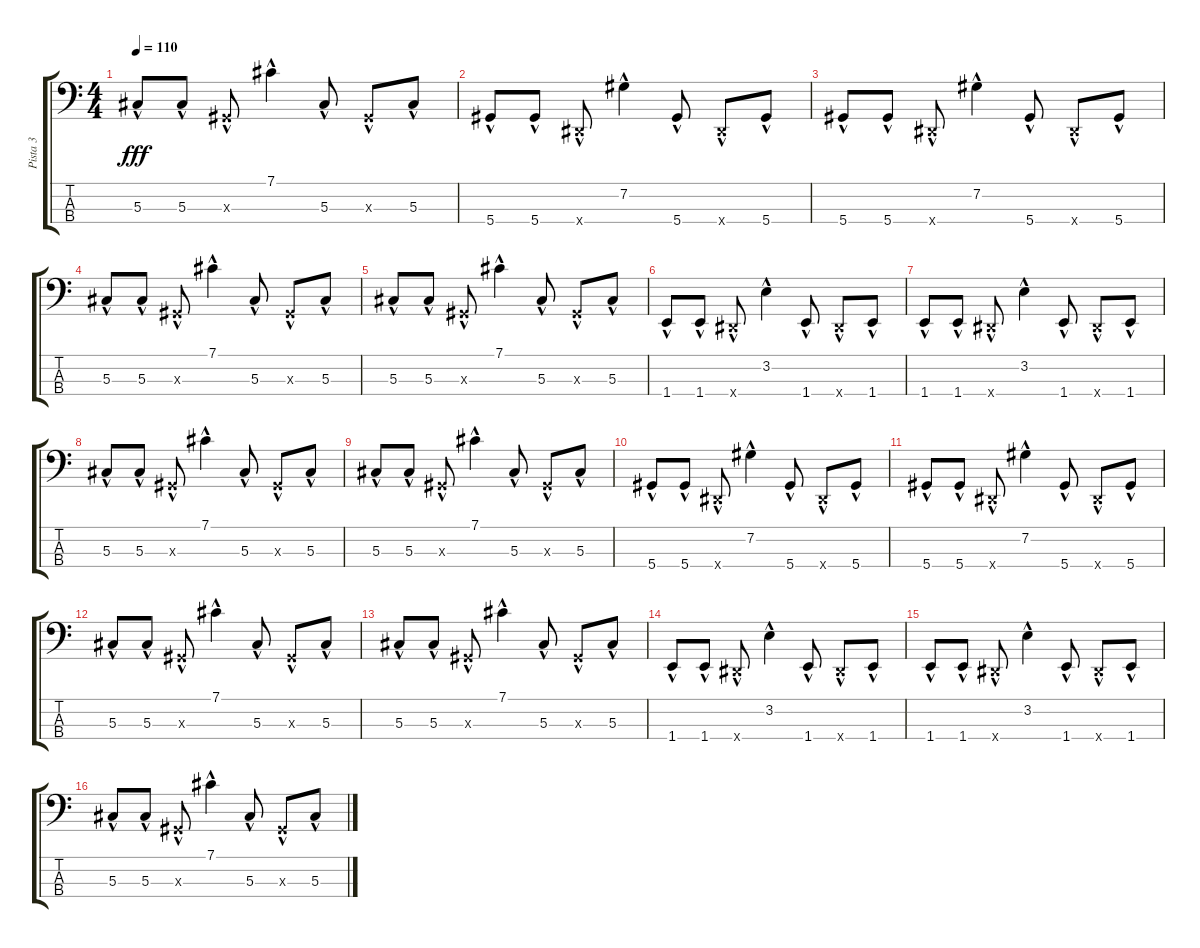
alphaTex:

\track ("Pista 3" "Pista 3") {instrument electricbassfinger}
\staff {score tabs}
\tuning (Gb2 Db2 Ab1 Eb1) {hide}
\ts (4 4)
\tempo 110
\clef f4
\ks c
5.3{hac}.8{dy fff} 5.3{hac}.8 0.3{hac x}.8 7.1{hac}.4 5.3{hac}.8 0.3{hac x}.8 5.3{hac}.8 |
5.4{hac}.8 5.4{hac}.8 0.4{hac x}.8 7.2{hac}.4 5.4{hac}.8 0.4{hac x}.8 5.4{hac}.8 |
5.4{hac}.8 5.4{hac}.8 0.4{hac x}.8 7.2{hac}.4 5.4{hac}.8 0.4{hac x}.8 5.4{hac}.8 |
5.3{hac}.8 5.3{hac}.8 0.3{hac x}.8 7.1{hac}.4 5.3{hac}.8 0.3{hac x}.8 5.3{hac}.8 |
5.3{hac}.8 5.3{hac}.8 0.3{hac x}.8 7.1{hac}.4 5.3{hac}.8 0.3{hac x}.8 5.3{hac}.8 |
1.4{hac}.8 1.4{hac}.8 0.4{hac x}.8 3.2{hac}.4 1.4{hac}.8 0.4{hac x}.8 1.4{hac}.8 |
1.4{hac}.8 1.4{hac}.8 0.4{hac x}.8 3.2{hac}.4 1.4{hac}.8 0.4{hac x}.8 1.4{hac}.8 |
5.3{hac}.8 5.3{hac}.8 0.3{hac x}.8 7.1{hac}.4 5.3{hac}.8 0.3{hac x}.8 5.3{hac}.8 |
5.3{hac}.8 5.3{hac}.8 0.3{hac x}.8 7.1{hac}.4 5.3{hac}.8 0.3{hac x}.8 5.3{hac}.8 |
5.4{hac}.8 5.4{hac}.8 0.4{hac x}.8 7.2{hac}.4 5.4{hac}.8 0.4{hac x}.8 5.4{hac}.8 |
5.4{hac}.8 5.4{hac}.8 0.4{hac x}.8 7.2{hac}.4 5.4{hac}.8 0.4{hac x}.8 5.4{hac}.8 |
5.3{hac}.8 5.3{hac}.8 0.3{hac x}.8 7.1{hac}.4 5.3{hac}.8 0.3{hac x}.8 5.3{hac}.8 |
5.3{hac}.8 5.3{hac}.8 0.3{hac x}.8 7.1{hac}.4 5.3{hac}.8 0.3{hac x}.8 5.3{hac}.8 |
1.4{hac}.8 1.4{hac}.8 0.4{hac x}.8 3.2{hac}.4 1.4{hac}.8 0.4{hac x}.8 1.4{hac}.8 |
1.4{hac}.8 1.4{hac}.8 0.4{hac x}.8 3.2{hac}.4 1.4{hac}.8 0.4{hac x}.8 1.4{hac}.8 |
5.3{hac}.8 5.3{hac}.8 0.3{hac x}.8 7.1{hac}.4 5.3{hac}.8 0.3{hac x}.8 5.3{hac}.8
